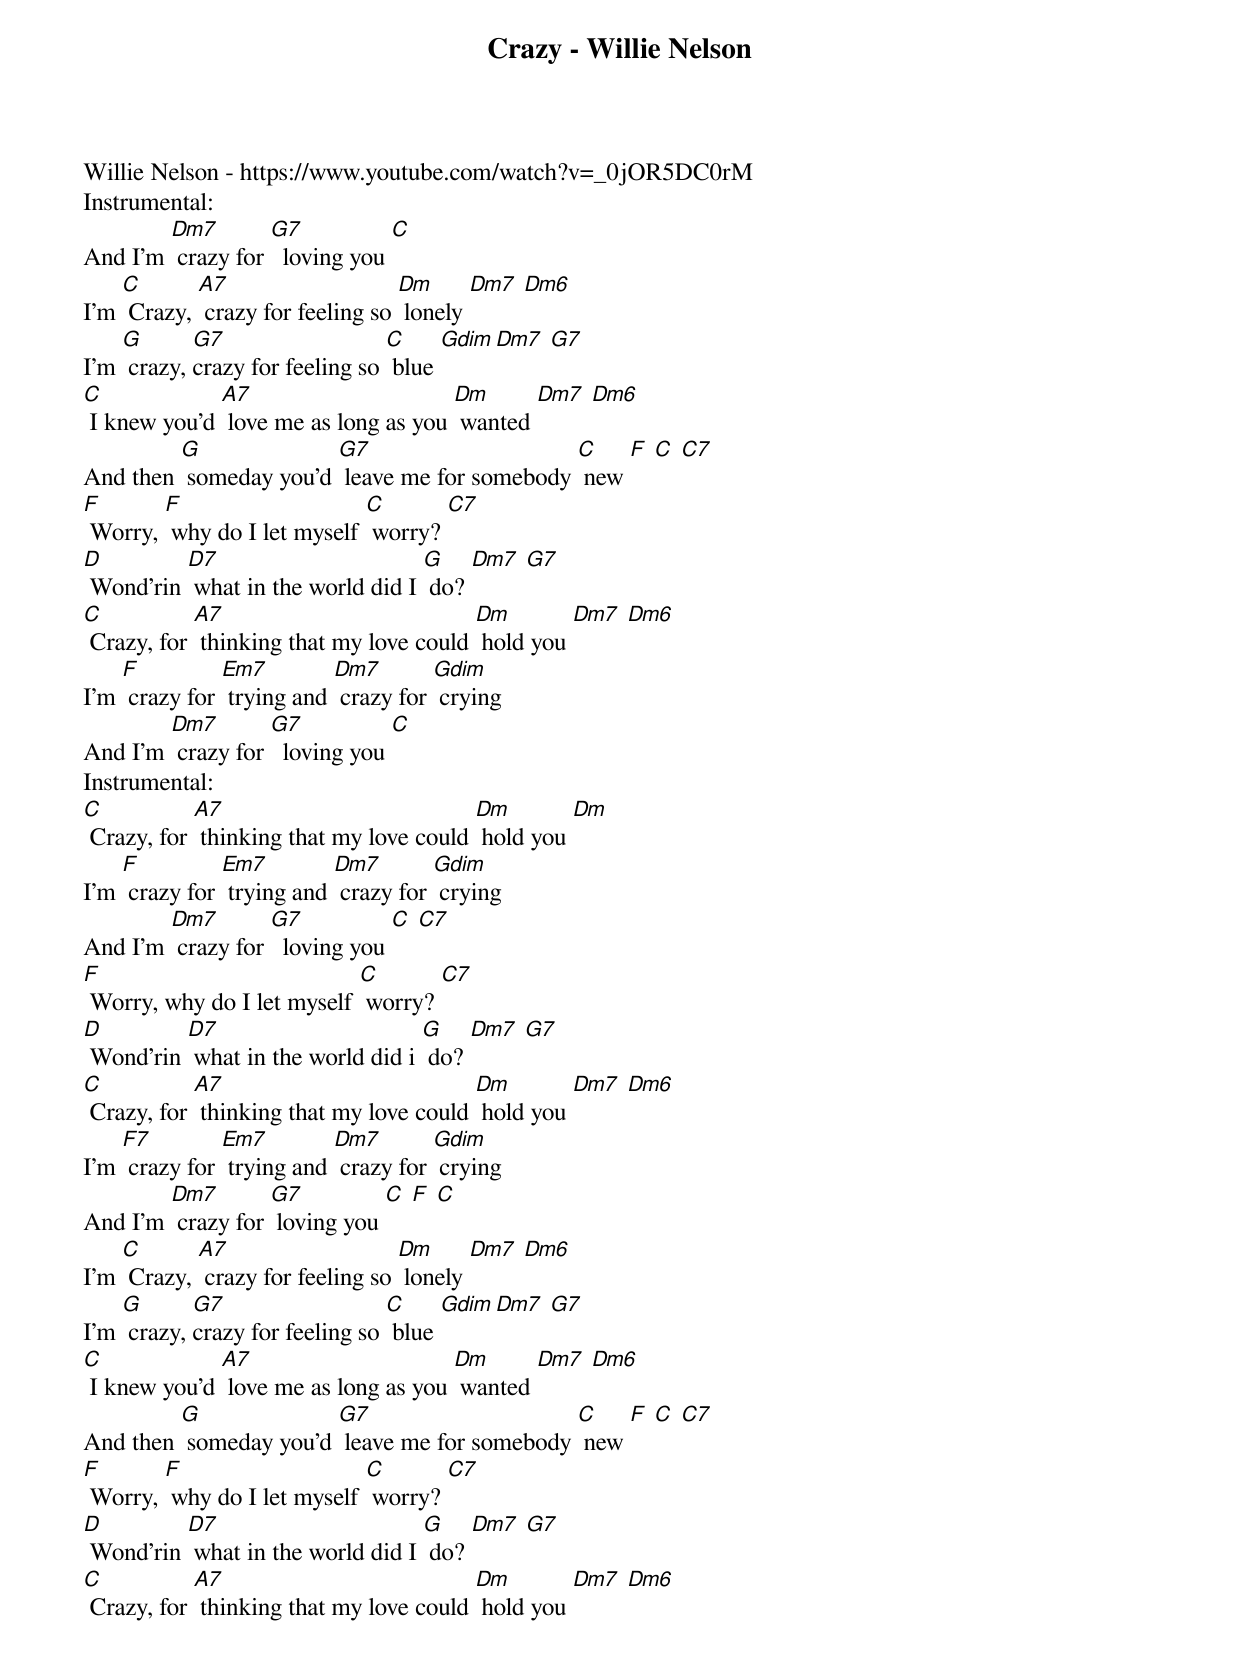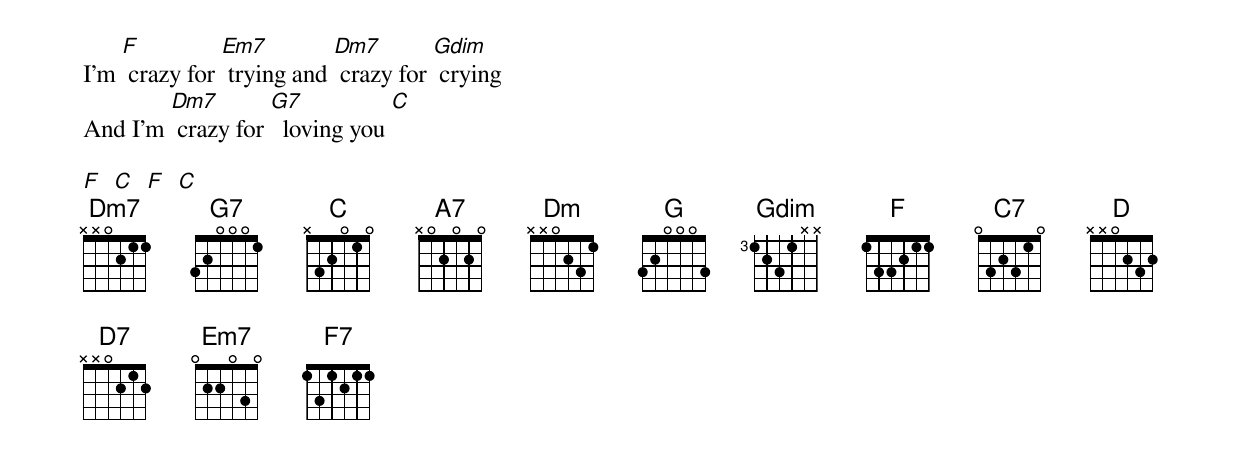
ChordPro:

{t: Crazy - Willie Nelson }
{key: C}
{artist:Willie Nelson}
Willie Nelson - https://www.youtube.com/watch?v=_0jOR5DC0rM
{c: }
Instrumental:
And I'm [Dm7] crazy for [G7]  loving you [C]
{c: }
I'm [C] Crazy, [A7] crazy for feeling so [Dm] lonely [Dm7] [Dm6]
I'm [G] crazy, [G7]crazy for feeling so [C] blue [Gdim][Dm7] [G7]
[C] I knew you'd [A7] love me as long as you [Dm] wanted [Dm7] [Dm6]
And then [G] someday you'd [G7] leave me for somebody [C] new [F] [C] [C7]
{c: }
[F] Worry, [F] why do I let myself [C] worry? [C7]
[D] Wond'rin [D7] what in the world did I [G] do? [Dm7] [G7]
{c: }
[C] Crazy, for [A7] thinking that my love could [Dm] hold you [Dm7] [Dm6]
I'm [F] crazy for [Em7] trying and [Dm7] crazy for [Gdim] crying
And I'm [Dm7] crazy for [G7]  loving you [C]
{c: }
Instrumental:
[C] Crazy, for [A7] thinking that my love could [Dm] hold you [Dm]
I'm [F] crazy for [Em7] trying and [Dm7] crazy for [Gdim] crying
And I'm [Dm7] crazy for [G7]  loving you [C] [C7]
{c: }
[F] Worry, why do I let myself [C] worry? [C7]
[D] Wond'rin [D7] what in the world did i [G] do? [Dm7] [G7]
{c: }
[C] Crazy, for [A7] thinking that my love could [Dm] hold you [Dm7] [Dm6]
I'm [F7] crazy for [Em7] trying and [Dm7] crazy for [Gdim] crying
And I'm [Dm7] crazy for [G7] loving you [C] [F] [C]
{c: }
I'm [C] Crazy, [A7] crazy for feeling so [Dm] lonely [Dm7] [Dm6]
I'm [G] crazy, [G7]crazy for feeling so [C] blue [Gdim][Dm7] [G7]
[C] I knew you'd [A7] love me as long as you [Dm] wanted [Dm7] [Dm6]
And then [G] someday you'd [G7] leave me for somebody [C] new [F] [C] [C7]
{c: }
[F] Worry, [F] why do I let myself [C] worry? [C7]
[D] Wond'rin [D7] what in the world did I [G] do? [Dm7] [G7]
{c: }
[C] Crazy, for [A7] thinking that my love could [Dm] hold you [Dm7] [Dm6]
I'm [F] crazy for [Em7] trying and [Dm7] crazy for [Gdim] crying
And I'm [Dm7] crazy for [G7]  loving you [C]

[F]  [C]  [F]  [C]
